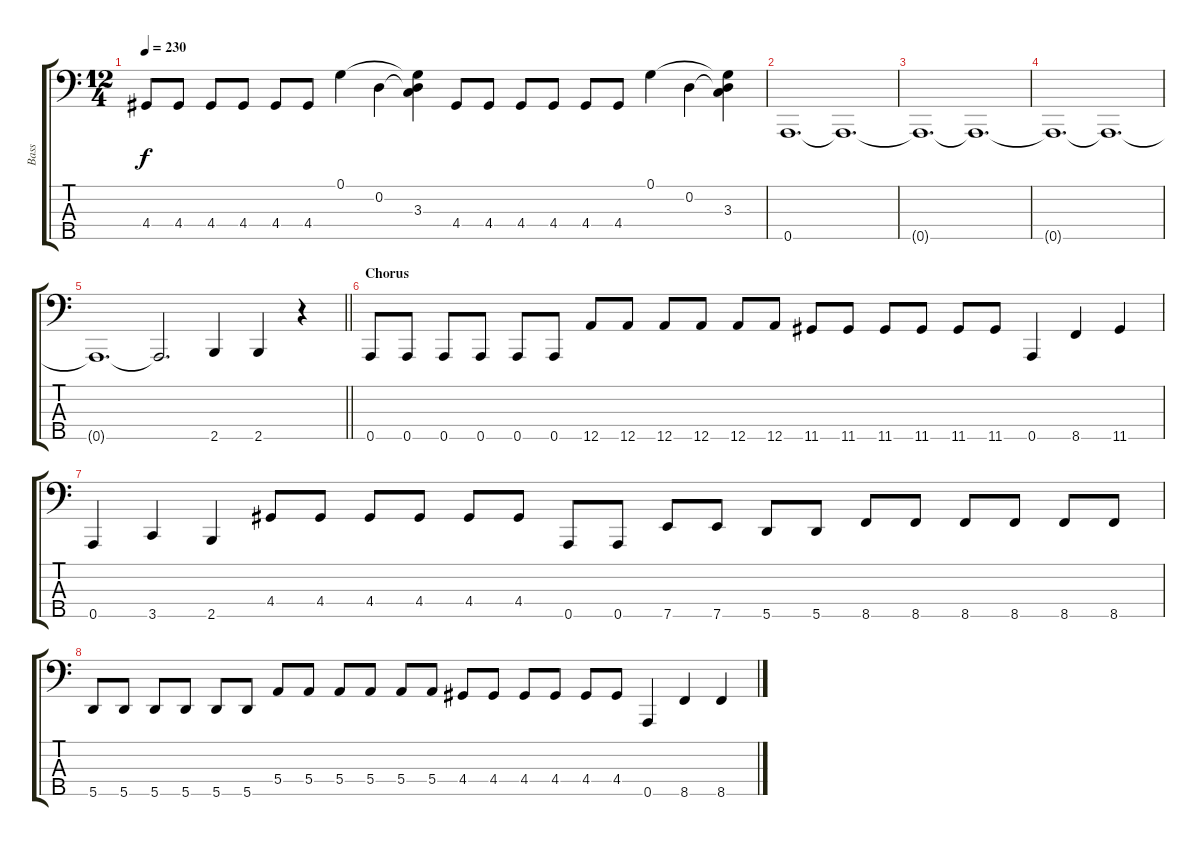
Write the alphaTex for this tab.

\track ("Bass" "Bass") {instrument electricbasspick}
\staff {score tabs}
\tuning (G2 D2 A1 E1 A0) {hide}
\ts (12 4)
\tempo 230
\clef f4
\ks c
4.4.8{dy f} 4.4.8 4.4.8 4.4.8 4.4.8 4.4.8 0.1.4 0.2.4 (0.1{t} 0.2{t} 3.3).4 4.4.8 4.4.8 4.4.8 4.4.8 4.4.8 4.4.8 0.1.4 0.2.4 (0.1{t} 0.2{t} 3.3).4 |
0.5.1{d} 0.5{t}.1{d} |
0.5{t}.1{d} 0.5{t}.1{d} |
0.5{t}.1{d} 0.5{t}.1{d} |
\barLineRight lightlight
0.5{t}.1{d} 0.5{t}.2{d} 2.5.4 2.5.4 r.4 |
\section ("" "Chorus ")
0.5.8 0.5.8 0.5.8 0.5.8 0.5.8 0.5.8 12.5.8 12.5.8 12.5.8 12.5.8 12.5.8 12.5.8 11.5.8 11.5.8 11.5.8 11.5.8 11.5.8 11.5.8 0.5.4 8.5.4 11.5.4 |
0.5.4 3.5.4 2.5.4 4.4.8 4.4.8 4.4.8 4.4.8 4.4.8 4.4.8 0.5.8 0.5.8 7.5.8 7.5.8 5.5.8 5.5.8 8.5.8 8.5.8 8.5.8 8.5.8 8.5.8 8.5.8 |
5.5.8 5.5.8 5.5.8 5.5.8 5.5.8 5.5.8 5.4.8 5.4.8 5.4.8 5.4.8 5.4.8 5.4.8 4.4.8 4.4.8 4.4.8 4.4.8 4.4.8 4.4.8 0.5.4 8.5.4 8.5.4
